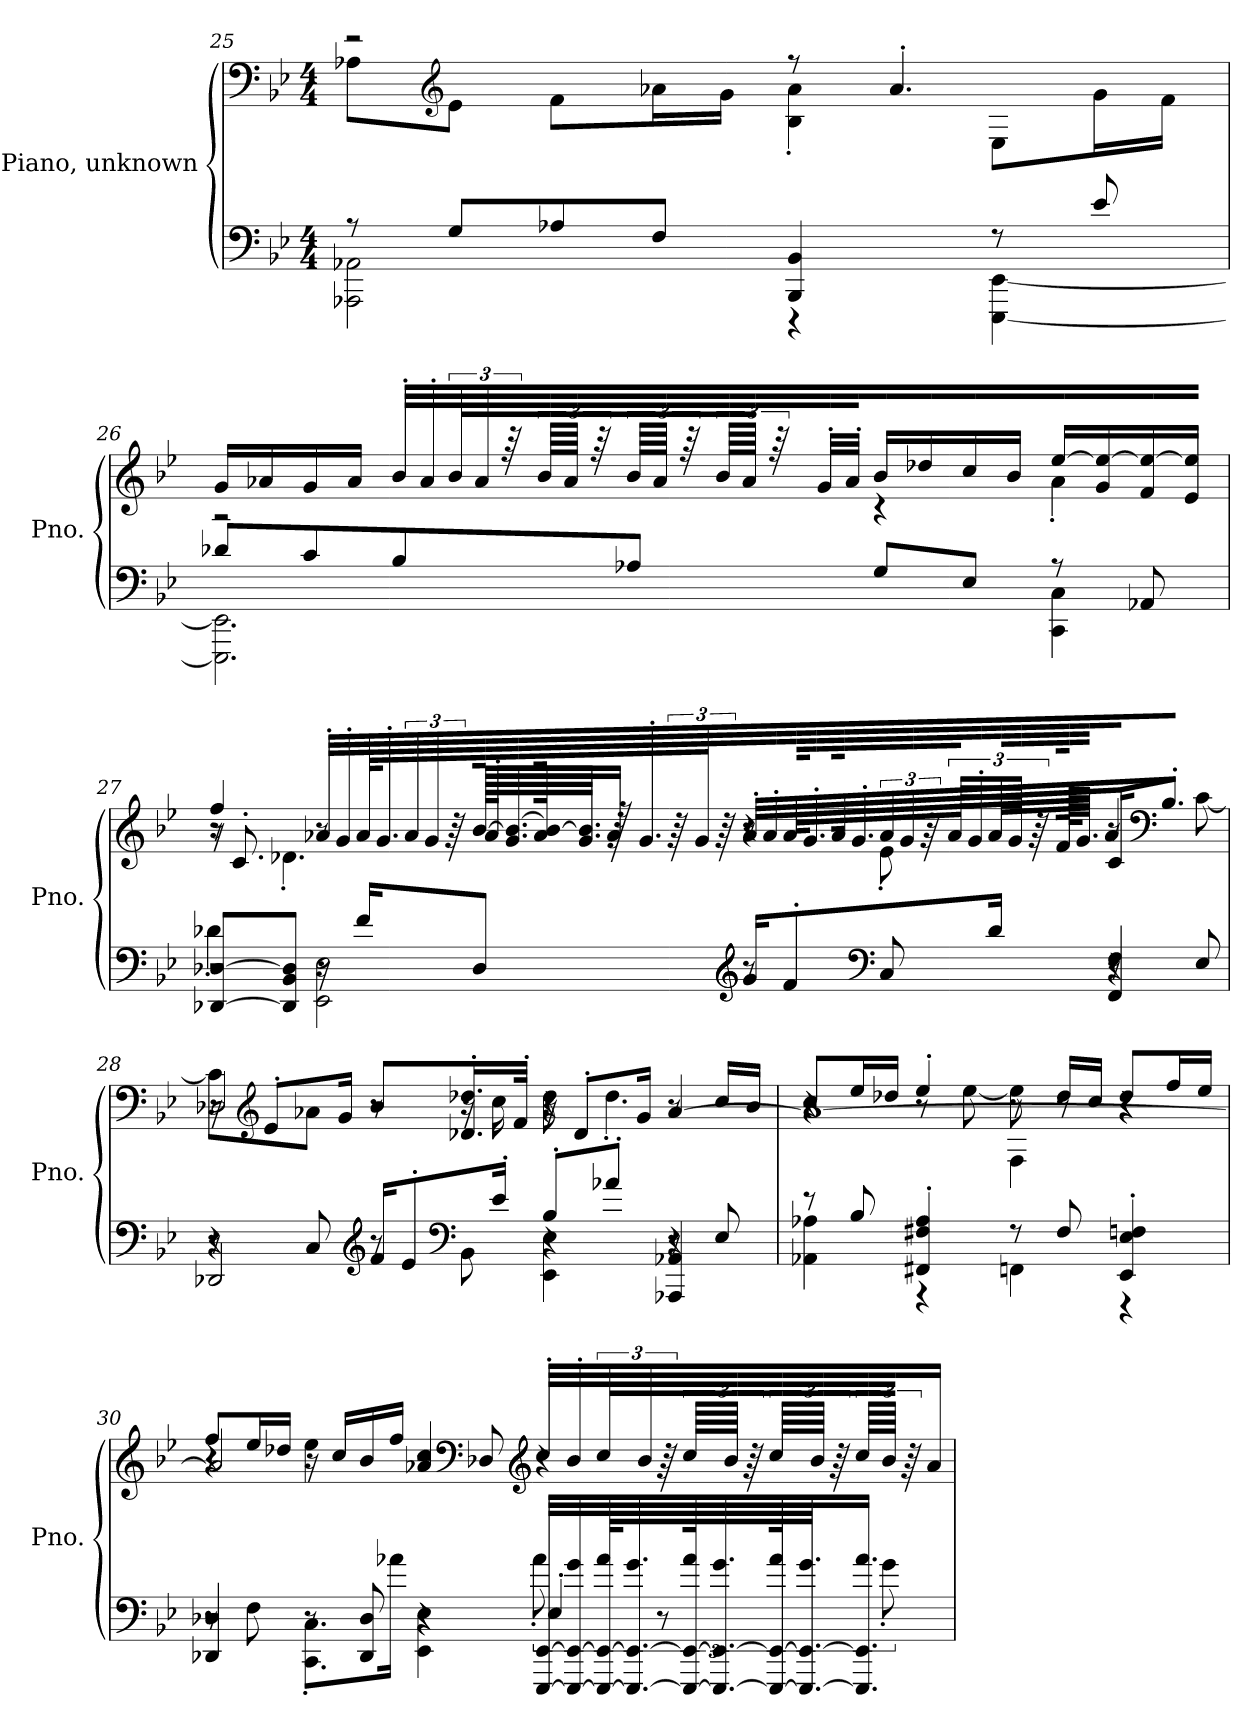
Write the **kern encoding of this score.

**kern	**kern
*part1	*part1
*staff2	*staff1
*I"Piano, unknown	*
*I'Pno.	*
!!LO:LB:g=z
*clefF4	*clefF4
*k[b-e-]	*k[b-e-]
*M4/4	*M4/4
=25	=25
*^	*^
8r	2AAA-X\ 2AA-X\	2r	8A-X\L
*	*	*clefG2	*
8G/L	.	.	8e-\J
8A-X/	.	.	8f\L
8F/J	.	.	16a-X\L
.	.	.	16g\JJ
4BBB-/ 4BB-/	4r	8r	4B-\' 4a-\'
.	.	4.a-'/	.
8r	[4EEE-\ [4EE-\	.	8E-\L
8e-/	.	.	16g\L
.	.	.	16f\JJ
=26	=26	=26	=26
8d-X/L	2.EEE-\] 2.EE-\]	16g/LL	2r
.	.	16a-X/	.
8c/	.	16g/	.
.	.	16a-/JJ	.
8B-/	.	32b-'/LLL	.
.	.	32a-'/	.
.	.	96b-/L	.
.	.	96a-/JJJJ	.
.	.	96r	.
.	.	96b-/LLLL	.
.	.	96a-/JJJJ	.
.	.	96r	.
8A-X/J	.	96b-/LLLL	.
.	.	96a-/JJJJ	.
.	.	96r	.
.	.	96b-/LLLL	.
.	.	96a-/JJJJ	.
.	.	96r	.
.	.	32g'/LLL	.
.	.	32a-'/JJJ	.
8G/L	.	16b-/LL	4r
.	.	16dd-X/	.
8E-/J	.	16cc/	.
.	.	16b-/JJ	.
8r	4CC\ 4C\	[16ee-/LL	4a-'\
.	.	16g/ 16ee-/_	.
8AA-X/	.	16f/ 16ee-/_	.
.	.	16e-/ 16ee-/]JJ	.
!!LO:LB:g=z
=27	=27	=27	=27
*	*^	*	*^
[8DD-X/ [8D-X/L	4d-X'\	2r	16r	8r	4ff/
.	.	.	8.c'/	.	.
8DD-/] 8BB-/ 8D-/]J	.	.	.	4.d-X'\	.
16r	2EE-\ 2E-\	.	32a-X'/LLL	.	8r
.	.	.	32g'/	.	.
16f/KL	.	.	128a-/KL	.	.
.	.	.	64.g'/	.	.
.	.	.	96a-/	.	.
.	.	.	96g/JJJJ	.	.
.	.	.	96r	.	.
8D-/J	.	.	[128b-/KLLLL	.	16a-'/LL
.	.	.	64.g/ 64.b-/_	.	.
.	.	.	128a-/ 128b-/_K	.	.
.	.	.	64.g/ 64.b-/]JJJJ	.	.
.	.	.	128r	.	16a-/JJ
.	.	.	64.g'/	.	.
.	.	.	96r	.	.
.	.	.	96g/	.	.
.	.	.	96r	.	.
*clefG2	*	*	*	*	*
16g/KL	.	8r	32a-'/LLL	8r	4r
.	.	.	32a-'/	.	.
8f'/	.	.	128a-/KL	.	.
.	.	.	64.g'/	.	.
.	.	.	128a-/K	.	.
.	.	.	64.g'/	.	.
*clefF4	*	*	*	*	*
.	.	8C/	96a-/	8e-'\	.
.	.	.	96g/JJJJ	.	.
.	.	.	96r	.	.
.	.	.	96a-/KLLL	.	.
.	.	.	48g'/	.	.
16d-/Jk	.	.	96a-/L	.	.
.	.	.	96g/JJJJ	.	.
.	.	.	96r	.	.
.	.	.	128f/KLLLL	.	.
.	.	.	64.g'/JJJJ	.	.
8r	4r	4FF/ 4F/	16c/KL	8r	4a-/
*	*	*	*clefF4	*	*
.	.	.	8.B-'/J	.	.
8E-/	.	.	.	[8c\	.
!!LO:LB:g=z	!!	!!
=28	=28	=28	=28	=28	=28
8r	4r	2DD-X/	16r	8c\L]	2D-X/
*	*	*	*clefG2	*	*
.	.	.	8e-'/L	.	.
8C/	.	.	.	8a-X\J	.
.	.	.	16g/Jk	.	.
*clefG2	*	*	*	*	*
16f/KL	8r	.	8b-/L	8r	.
8e-'/	.	.	.	.	.
*clefF4	*	*	*	*	*
.	8BB-\	.	16.d-X/' 16.dd-X/'L	16r	.
16e-'/Jk	.	.	.	16cc\	.
.	.	.	32f'/JJk	.	.
8B-'/L	4EE-\ 4E-\	4r	16r	8dd-\	4r
.	.	.	8d-'/L	.	.
8a-X'/J	.	.	.	4.dd-'\	.
.	.	.	16g/Jk	.	.
8r	4r	4AAA-X/ 4AA-X/	8r	.	[4a-/
8E-/	.	.	16cc/LL	.	.
.	.	.	16b-/JJ	.	.
*	*v	*v	*	*	*
=29	=29	=29	=29	=29
*	*	*	*	*^
8r	4AA-X\ 4A-X\	8cc/L	4r	1a-_	2r
8B-/	.	16ee-/L	.	.	.
.	.	16dd-X/JJ	.	.	.
4FF#X/' 4F#X/' 4A-/'	4r	4ee-'/	8r	.	.
.	.	.	[8ee-\	.	.
8r	4FFn\	8r	8ee-\]	.	4F\
8F#/	.	16dd-/LL	8r	.	.
.	.	16cc/JJ	.	.	.
4EE-/' 4E-/' 4Fn/'	4r	8dd-/L	4r	.	4r
.	.	16ff/L	.	.	.
.	.	16ee-/JJ	.	.	.
*	*	*	*	*v	*v
!!LO:LB:g=z
=30	=30	=30	=30	=30
*	*^	*	*	*
4DD-X/ 4D-X/	8r	2r	8ff/L	4r	2a-/]
.	8F\	.	16ee-/L	.	.
.	.	.	16dd-X/JJ	.	.
8r	8.CC\' 8.C\'L	.	16r	4ee-\	.
.	.	.	16cc/LL	.	.
8DD-/ 8D-/	.	.	16b-/	.	.
.	16a-X\Jk	.	16ff/JJ	.	.
4r	4EE-\ 4E-\	4r	8r	2r	4a-X/ 4cc/
*	*	*	*clefF4	*	*
.	.	.	8D-X/	.	.
*	*	*	*clefG2	*	*
[32EEE-/ [32EE-/LLL	12a-'\	4E-'/	32cc'/LLL	.	4r
32EEE-/_ 32EE-/_ 32g/	.	.	32b-'/	.	.
128EEE-/_ 128EE-/_ 128a-/KL	.	.	96cc/L	.	.
64.EEE-/_ 64.EE-/_ 64.g/	.	.	.	.	.
.	.	.	96b-/JJJJ	.	.
.	12r	.	96r	.	.
128EEE-/_ 128EE-/_ 128a-/K	.	.	96cc/LLLL	.	.
64.EEE-/_ 64.EE-/_ 64.g/	.	.	.	.	.
.	.	.	96b-/JJJJ	.	.
.	.	.	96r	.	.
128EEE-/_ 128EE-/_ 128a-/K	.	.	96cc/LLLL	.	.
64.EEE-/_ 64.EE-/_ 64.g/JJ	.	.	.	.	.
.	.	.	96b-/JJJJ	.	.
.	.	.	96r	.	.
16.EEE-/] 16.EE-/] 16.a-/JJ	.	.	96cc/LLLL	.	.
.	12g'\	.	96b-/JJJJ	.	.
.	.	.	96r	.	.
.	.	.	16a-/	.	.
*v	*v	*v	*	*	*
*	*v	*v	*v
=	=
*-	*-
